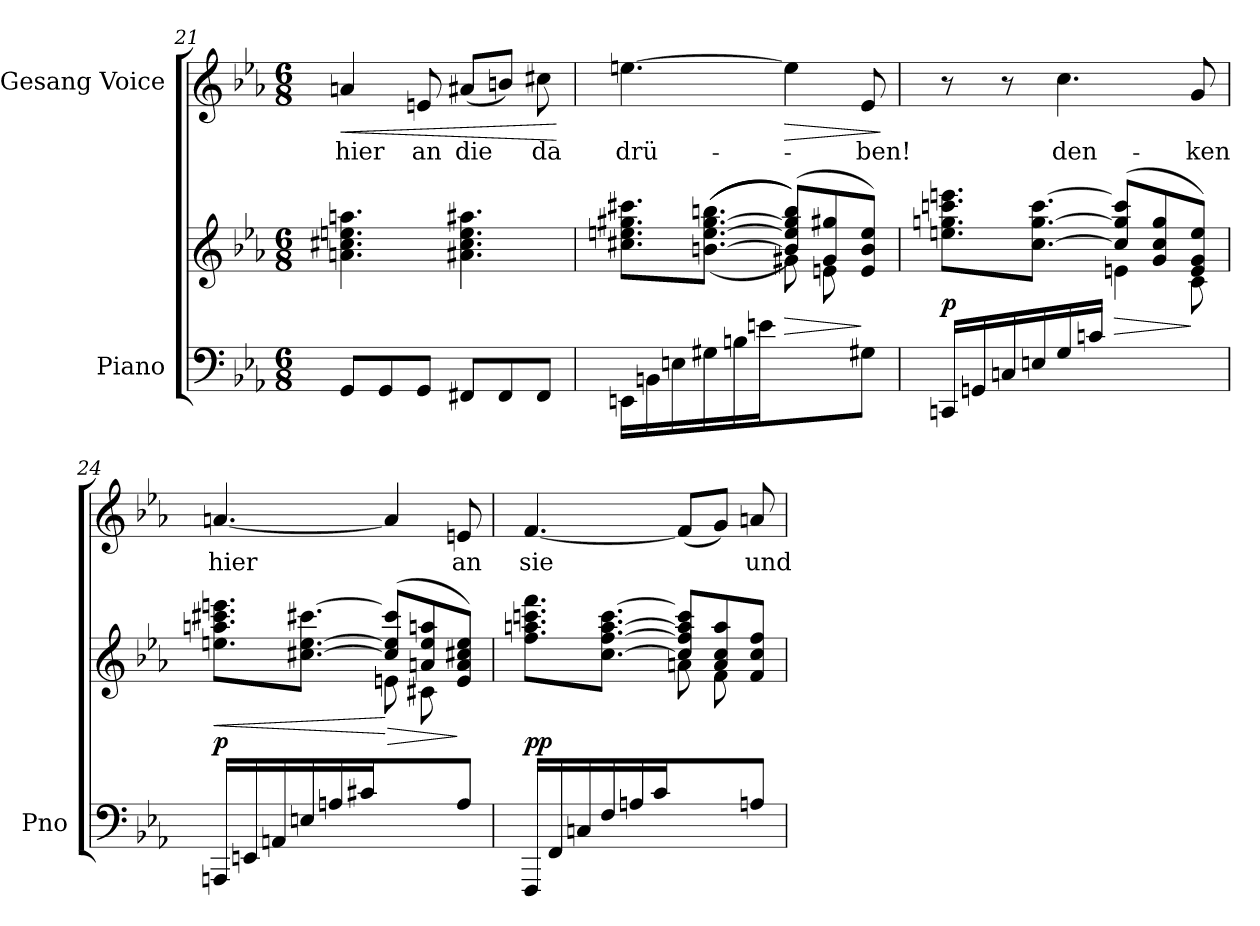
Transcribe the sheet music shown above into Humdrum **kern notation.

**kern	**kern	**dynam	**kern	**text	**dynam
*part2	*part2	*part2	*part1	*part1	*part1
*staff3	*staff2	*staff2/3	*staff1	*staff1	*staff1
*I"Piano	*	*	*I"Gesang Voice	*	*
*I'Pno	*	*	*	*	*
*clefF4	*clefG2	*	*clefG2	*	*
*k[b-e-a-]	*k[b-e-a-]	*	*k[b-e-a-]	*	*
*M6/8	*M6/8	*	*M6/8	*	*
=21	=21	=21	=21	=21	=21
!	!	!	!	!	!LO:HP:b
8GG/L	4.an\ 4.cc#X\ 4.een\ 4.aan\	.	4an/	hier	<
8GG/	.	.	.	.	.
8GG/J	.	.	8en/	an	.
8FF#X/L	4.a#X\ 4.cc#\ 4.ee\ 4.aa#X\	.	(8a#X/L	die	.
8FF#/	.	.	8bn/J)	.	.
8FF#/J	.	.	8cc#X\	da	.
.	.	.	.	.	[
=22	=22	=22	=22	=22	=22
*	*^	*	*	*	*
16EEn\LL	8.cc#X\ 8.een\ 8.gg#X\ 8.ccc#X\L	4.ryy	.	[4.een\	drü-	.
16BBn\	.	.	.	.	.	.
16En\	.	.	.	.	.	.
16G#X\	(((([8.bn\ [8.ee\ [8.gg#\ 8.bbn\J	.	.	.	.	.
16Bn\	.	.	.	.	.	.
16en\JJ	.	.	.	.	.	.
!	!	!	!LO:HP:b	!	!	!LO:HP:b
4ryy	(>8b/] 8ee/] 8gg#/] 8bb/L))))	8g#X\L	>	4ee\]	.	>
.	8g#/ 8gg#X/	8en\	.	.	.	.
8G#X/J	8e/ 8b/ 8ee/J)	8ryy	]	8e-/	-ben!	.
*	*v	*v	*	*	*	*
.	.	.	.	.	]
=23	=23	=23	=23	=23	=23
*	*^	*	*	*	*
!	!	!	!LO:DY:a=2	!	!	!
16CCn/LL	8.een\ 8.ggn\ 8.cccn\ 8.eeen\L	4.ryy	p	8r	.	.
16GGn/	.	.	.	.	.	.
16Cn/	.	.	.	8r	.	.
16En/	[>8.cc\ [>8.gg\ [>8.ccc\J	.	.	.	.	.
16G/	.	.	.	4.cc\	den-	.
16cn/JJ	.	.	.	.	.	.
!	!	!	!LO:HP:b	!	!	!
4ryy	(8cc/] 8gg/] 8ccc/]L	4en\	>	.	.	.
.	8g/ 8cc/ 8gg/	.	.	.	.	.
8ryy	8e/ 8g/ 8ee/J)	8c\	]	8g/	-ken	.
=24	=24	=24	=24	=24	=24	=24
!	!	!	!LO:HP:b	!	!	!
!	!	!	!LO:DY:n=1:a=2	!	!	!
16AAAn/LL	8.een\ 8.aan\ 8.ccc#X\ 8.eeen\L	4.ryy	< p	[4.an/	hier	.
16EEn/	.	.	.	.	.	.
16AAn/	.	.	.	.	.	.
16En/	[>8.cc#X\ [8.ee\ [8.ccc#X\J	.	.	.	.	.
16An/	.	.	.	.	.	.
16c#X/JJ	.	.	.	.	.	.
!	!	!	!LO:HP:n=1:b	!	!	!
4ryy	(>8cc#/] 8ee/] 8ccc#/]L	8en\L	[ >	4a/]	.	.
.	8an/ 8ee/ 8aan/	8c#X\	.	.	.	.
8A/J	8e/ 8a/ 8cc#X/ 8ee/J)	8ryy	]	8en/	an	.
=25	=25	=25	=25	=25	=25	=25
!	!	!	!LO:DY:a=2	!	!	!
16FFF/LL	8.ff\ 8.aan\ 8.cccn\ 8.fff\L	4.ryy	pp	[4.f/	sie	.
16FF/	.	.	.	.	.	.
16Cn/	.	.	.	.	.	.
16F/	[>8.cc\ [8.ff\ [8.aa\ [8.ccc\J	.	.	.	.	.
16An/	.	.	.	.	.	.
16c/JJ	.	.	.	.	.	.
4ryy	8cc/] 8ff/] 8aa/] 8ccc/]L	8an\L	.	(8f/L]	.	.
.	8a/ 8cc/ 8aa/	8f\	.	8g/J)	.	.
8An/J	8f/ 8cc/ 8ff/J	8ryy	.	8an/	und	.
*	*v	*v	*	*	*	*
=	=	=	=	=	=
*-	*-	*-	*-	*-	*-
